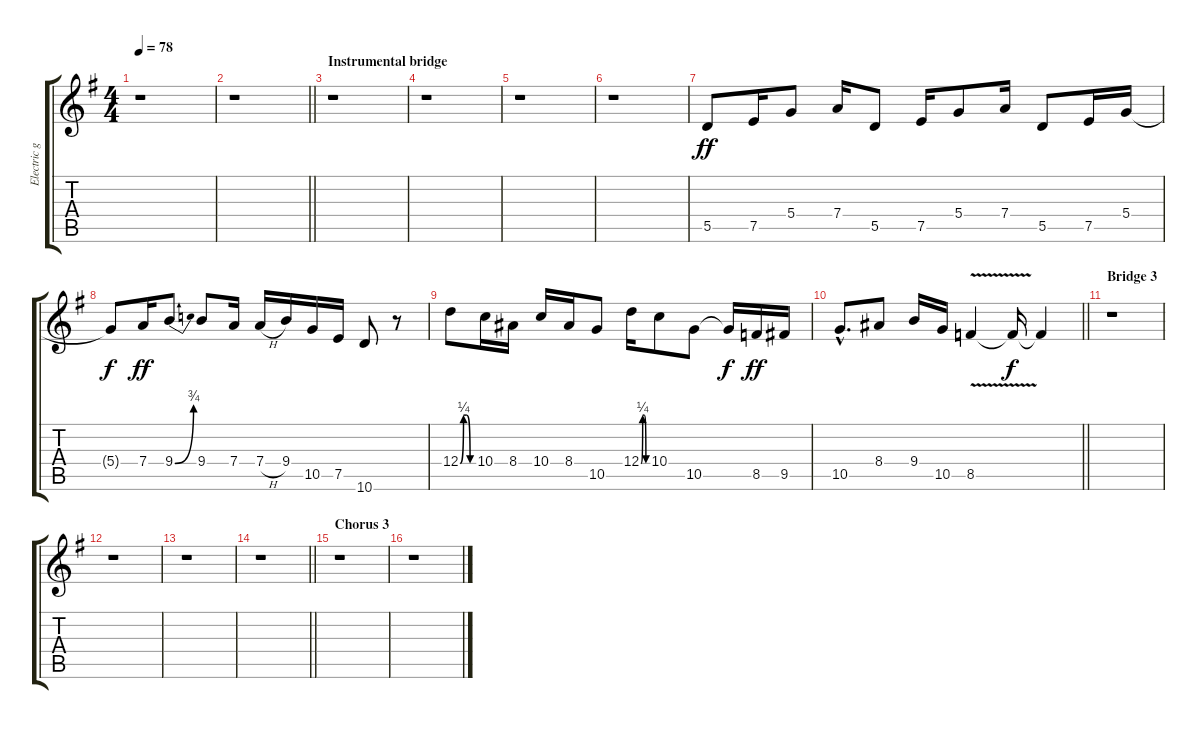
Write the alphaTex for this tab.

\track ("Electric guitar" "Electric g") {instrument electricguitarjazz}
\staff {score tabs}
\tuning (E4 B3 G3 D3 A2 E2) {hide}
\ts (4 4)
\tempo 78
\clef g2
\ks g
r.1{dy f} |
\barLineRight lightlight
r.1 |
\section ("" "Instrumental bridge")
r.1 |
r.1 |
r.1 |
r.1 |
5.5.8{dy ff} 7.5.16 5.4.8 7.4.16 5.5.8 7.5.16 5.4.8 7.4.16 5.5.8 7.5.16 5.4.16 |
5.4{t}.8{dy f} 7.4.16{dy ff} 9.4{be (bend 0 0 60 3)}.8 9.4.8 7.4.16 7.4{h}.16 9.4.16 10.5.16 7.5.16 10.6.8 r.8 |
12.4{be (custom 0 0 15 1 30 1 45 0 60 0)}.8 10.4.16 8.4.16 10.4.16 8.4.16 10.5.8 12.4{be (custom 0 0 15 1 30 1 45 0 60 0)}.16 10.4.8 10.5.8 10.5{t}.16{dy f} 8.5.16{dy ff} 9.5.16 |
\barLineRight lightlight
10.5{hac}.8{d} 8.4.8 9.4.16 10.5.16 8.5{v}.4 8.5{t}.16{dy f} 8.5{t}.4 |
\section ("" "Bridge 3")
r.1 |
r.1 |
r.1 |
\barLineRight lightlight
r.1 |
\section ("" "Chorus 3")
r.1 |
r.1
